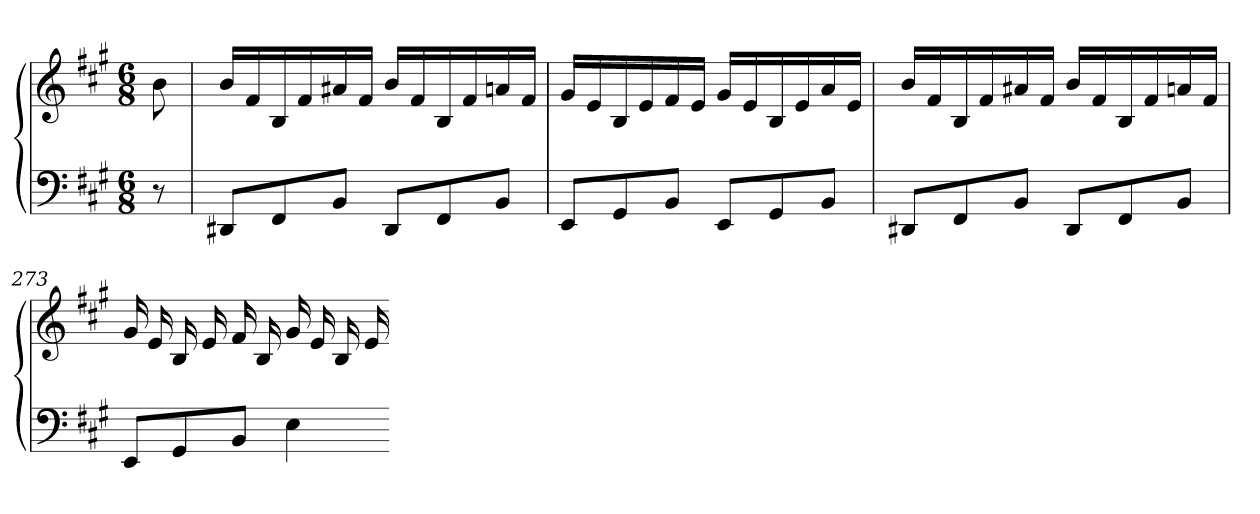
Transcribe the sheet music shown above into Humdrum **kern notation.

**kern	**kern
*part1	*part1
*staff2	*staff1
*clefF4	*clefG2
*k[f#c#g#]	*k[f#c#g#]
*A:	*A:
*M6/8	*M6/8
=	=
8r	8b
=270	=270
8DD#XL	16bLL
.	16f#
8FF#	16B
.	16f#
8BBJ	16a#X
.	16f#JJ
8DD#L	16bLL
.	16f#
8FF#	16B
.	16f#
8BBJ	16an
.	16f#JJ
=271	=271
8EEL	16g#LL
.	16e
8GG#	16B
.	16e
8BBJ	16f#
.	16eJJ
8EEL	16g#LL
.	16e
8GG#	16B
.	16e
8BBJ	16a
.	16eJJ
=272	=272
8DD#XL	16bLL
.	16f#
8FF#	16B
.	16f#
8BBJ	16a#X
.	16f#JJ
8DD#L	16bLL
.	16f#
8FF#	16B
.	16f#
8BBJ	16an
.	16f#JJ
=273	=273
8EEL	16g#
.	16e
8GG#	16B
.	16e
8BBJ	16f#
.	16B
4E	16g#
.	16e
.	16B
.	16e
=-	=-
*-	*-
